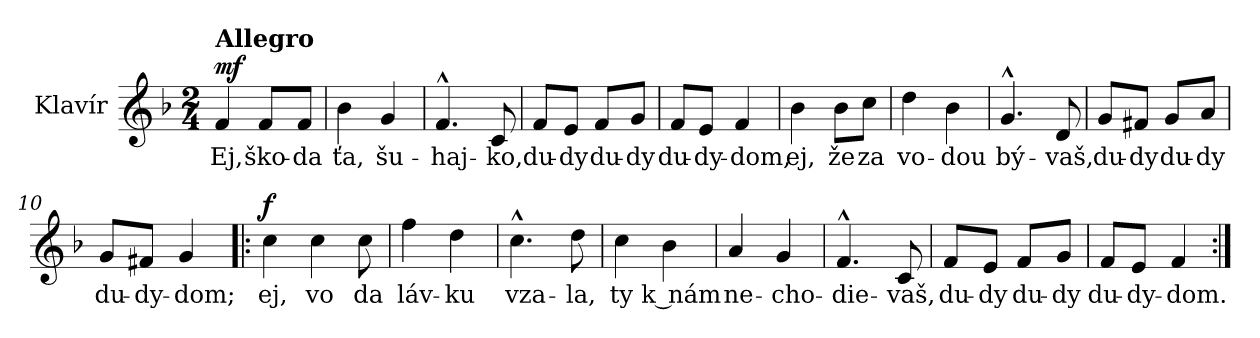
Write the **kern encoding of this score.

**kern	**text	**dynam
*part1	*part1	*part1
*staff1	*staff1	*staff1
*I"Klavír	*	*
*I'Kl.	*	*
*clefG2	*	*
*k[b-]	*	*
*M2/4	*	*
=1	=1	=1
!LO:TX:a:B:t=Allegro	!	!
!	!LO:LY:b	!LO:DY:b
4f/	Ej,	mf
!	!LO:LY:b	!
8f/L	ško-	.
!	!LO:LY:b	!
8f/J	-da	.
=2	=2	=2
!	!LO:LY:b	!
4b-\	ťa,	.
!	!LO:LY:b	!
4g/	šu-	.
=3	=3	=3
!	!LO:LY:b	!
4.f^^/	-haj-	.
!	!LO:LY:b	!
8c/	-ko,	.
=4	=4	=4
!	!LO:LY:b	!
8f/L	du-	.
!	!LO:LY:b	!
8e/J	-dy	.
!	!LO:LY:b	!
8f/L	du-	.
!	!LO:LY:b	!
8g/J	-dy	.
!!LO:LB:g=z
=5	=5	=5
!	!LO:LY:b	!
8f/L	du-	.
!	!LO:LY:b	!
8e/J	-dy-	.
!	!LO:LY:b	!
4f/	-dom,	.
=6	=6	=6
!	!LO:LY:b	!
4b-\	ej,	.
!	!LO:LY:b	!
8b-\L	že	.
!	!LO:LY:b	!
8cc\J	za	.
=7	=7	=7
!	!LO:LY:b	!
4dd\	vo-	.
!	!LO:LY:b	!
4b-\	-dou	.
=8	=8	=8
!	!LO:LY:b	!
4.g^^/	bý-	.
!	!LO:LY:b	!
8d/	-vaš,	.
=9	=9	=9
!	!LO:LY:b	!
8g/L	du-	.
!	!LO:LY:b	!
8f#X/J	-dy	.
!	!LO:LY:b	!
8g/L	du-	.
!	!LO:LY:b	!
8a/J	-dy	.
!!LO:LB:g=z
=10	=10	=10
!	!LO:LY:b	!
8g/L	du-	.
!	!LO:LY:b	!
8f#X/J	-dy-	.
!	!LO:LY:b	!
4g/	-dom;	.
=11!|:	=11!|:	=11!|:
!	!LO:LY:b	!LO:DY:b
4cc\	ej,	f
!	!LO:LY:b	!
4cc\	vo	.
!	!LO:LY:b	!
8cc\	da	.
=12	=12	=12
!	!LO:LY:b	!
4ff\	láv-	.
!	!LO:LY:b	!
4dd\	-ku	.
=13	=13	=13
!	!LO:LY:b	!
4.cc^^\	vza-	.
!	!LO:LY:b	!
8dd\	-la,	.
=14	=14	=14
!	!LO:LY:b	!
4cc\	ty	.
!	!LO:LY:b	!
4b-\	k nám	.
!!LO:LB:g=z
=15	=15	=15
!	!LO:LY:b	!
4a/	ne-	.
!	!LO:LY:b	!
4g/	-cho-	.
=16	=16	=16
!	!LO:LY:b	!
4.f^^/	-die-	.
!	!LO:LY:b	!
8c/	-vaš,	.
=17	=17	=17
!	!LO:LY:b	!
8f/L	du-	.
!	!LO:LY:b	!
8e/J	-dy	.
!	!LO:LY:b	!
8f/L	du-	.
!	!LO:LY:b	!
8g/J	-dy	.
=18	=18	=18
!	!LO:LY:b	!
8f/L	du-	.
!	!LO:LY:b	!
8e/J	-dy-	.
!	!LO:LY:b	!
4f/	-dom.	.
=:|!	=:|!	=:|!
*-	*-	*-
